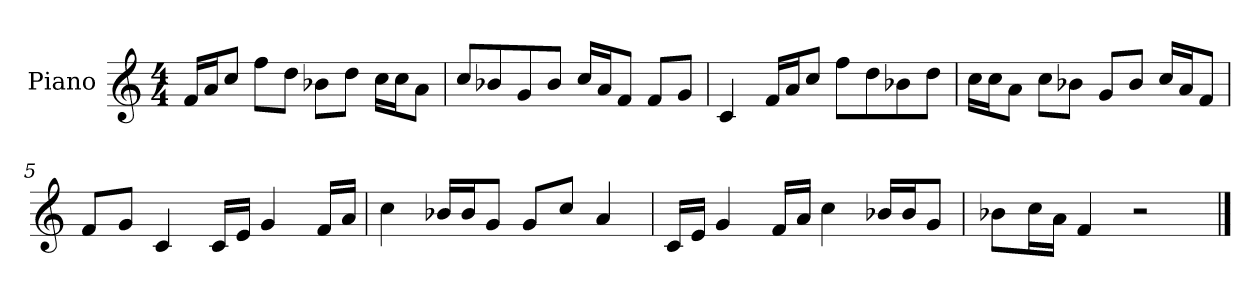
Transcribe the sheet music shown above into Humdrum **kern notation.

**kern
*part1
*staff1
*I"Piano
*I'P-no
*clefG2
*k[]
*M4/4
*MM90
=1
16f/LL
16a/J
8cc/J
8ff\L
8dd\J
8b-X\L
8dd\J
16cc\LL
16cc\J
8a\J
=2
8cc/L
8b-X/
8g/
8b-/J
16cc/LL
16a/J
8f/J
8f/L
8g/J
=3
4c/
16f/LL
16a/J
8cc/J
8ff\L
8dd\
8b-X\
8dd\J
=4
16cc\LL
16cc\J
8a\J
8cc\L
8b-X\J
8g/L
8b-/J
16cc/LL
16a/J
8f/J
!!LO:LB:g=z
=5
8f/L
8g/J
4c/
16c/LL
16e/JJ
4g/
16f/LL
16a/JJ
=6
4cc\
16b-X/LL
16b-/J
8g/J
8g/L
8cc/J
4a/
=7
16c/LL
16e/JJ
4g/
16f/LL
16a/JJ
4cc\
16b-X/LL
16b-/J
8g/J
=8
8b-X\L
16cc\L
16a\JJ
4f/
2r
==
*-
